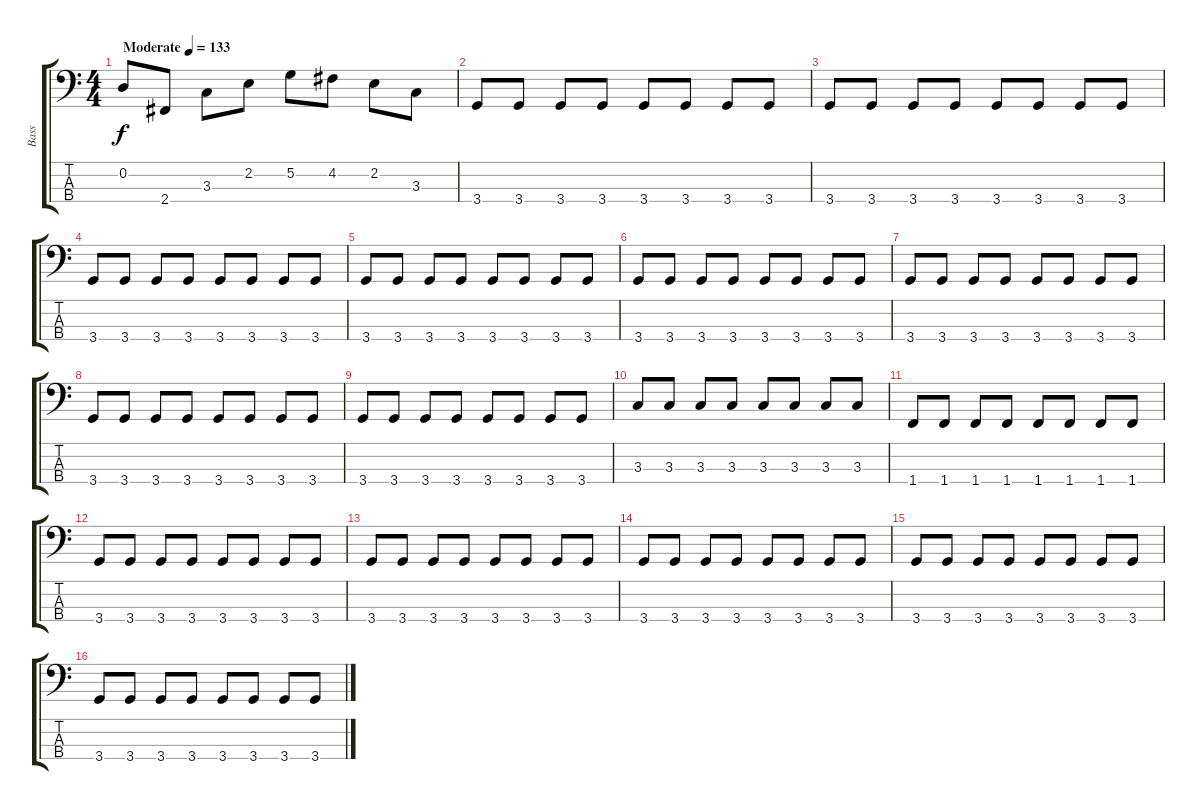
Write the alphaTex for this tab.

\track ("Bass" "Bass") {instrument electricbassfinger}
\staff {score tabs}
\tuning (G2 D2 A1 E1) {hide}
\ts (4 4)
\tempo (133 "Moderate")
\clef f4
\ks c
0.2.8{dy f instrument electricbassfinger} 2.4.8 3.3.8 2.2.8 5.2.8 4.2.8 2.2.8 3.3.8 |
3.4.8 3.4.8 3.4.8 3.4.8 3.4.8 3.4.8 3.4.8 3.4.8 |
3.4.8 3.4.8 3.4.8 3.4.8 3.4.8 3.4.8 3.4.8 3.4.8 |
3.4.8 3.4.8 3.4.8 3.4.8 3.4.8 3.4.8 3.4.8 3.4.8 |
3.4.8 3.4.8 3.4.8 3.4.8 3.4.8 3.4.8 3.4.8 3.4.8 |
3.4.8 3.4.8 3.4.8 3.4.8 3.4.8 3.4.8 3.4.8 3.4.8 |
3.4.8 3.4.8 3.4.8 3.4.8 3.4.8 3.4.8 3.4.8 3.4.8 |
3.4.8 3.4.8 3.4.8 3.4.8 3.4.8 3.4.8 3.4.8 3.4.8 |
3.4.8 3.4.8 3.4.8 3.4.8 3.4.8 3.4.8 3.4.8 3.4.8 |
3.3.8 3.3.8 3.3.8 3.3.8 3.3.8 3.3.8 3.3.8 3.3.8 |
1.4.8 1.4.8 1.4.8 1.4.8 1.4.8 1.4.8 1.4.8 1.4.8 |
3.4.8 3.4.8 3.4.8 3.4.8 3.4.8 3.4.8 3.4.8 3.4.8 |
3.4.8 3.4.8 3.4.8 3.4.8 3.4.8 3.4.8 3.4.8 3.4.8 |
3.4.8 3.4.8 3.4.8 3.4.8 3.4.8 3.4.8 3.4.8 3.4.8 |
3.4.8 3.4.8 3.4.8 3.4.8 3.4.8 3.4.8 3.4.8 3.4.8 |
3.4.8 3.4.8 3.4.8 3.4.8 3.4.8 3.4.8 3.4.8 3.4.8
